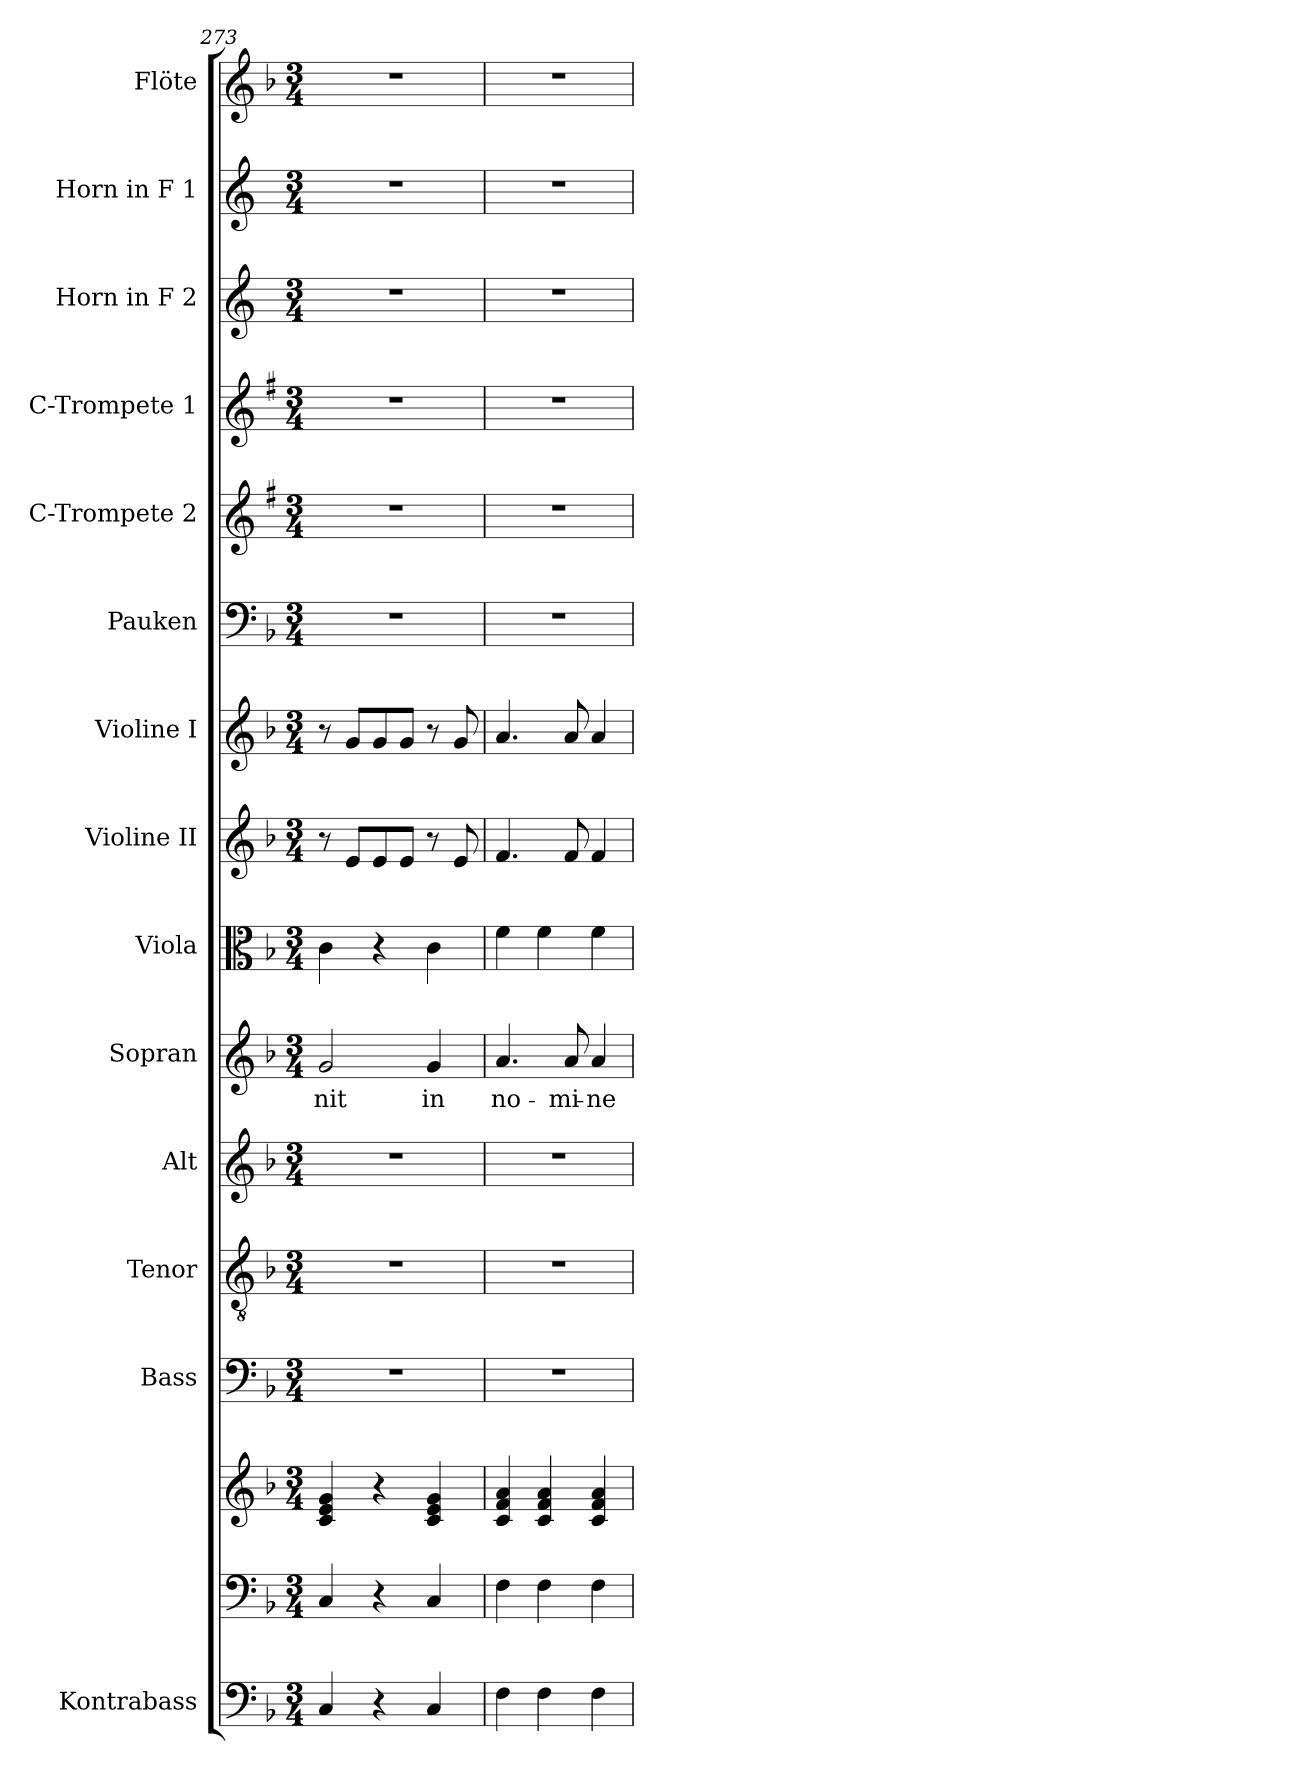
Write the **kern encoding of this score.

**kern	**kern	**kern	**kern	**kern	**kern	**kern	**text	**kern	**kern	**kern	**kern	**kern	**kern	**kern	**kern	**kern
*part15	*part14	*part14	*part13	*part12	*part11	*part10	*part10	*part9	*part8	*part7	*part6	*part5	*part4	*part3	*part2	*part1
*staff16	*staff15	*staff14	*staff13	*staff12	*staff11	*staff10	*staff10	*staff9	*staff8	*staff7	*staff6	*staff5	*staff4	*staff3	*staff2	*staff1
*I"Kontrabass	*	*	*I"Bass	*I"Tenor	*I"Alt	*I"Sopran	*	*I"Viola	*I"Violine II	*I"Violine I	*I"Pauken	*I"C-Trompete 2	*I"C-Trompete 1	*I"Horn in F 2	*I"Horn in F 1	*I"Flöte
*I'Kb.	*	*	*I'B.	*I'T.	*I'A.	*I'S.	*	*I'Vla.	*I'Vl. II	*I'Vl. I	*I'Pk.	*I'C Trp. 2	*I'C Trp. 1	*	*	*I'Fl.
*clefF4	*clefF4	*clefG2	*clefF4	*clefGv2	*clefG2	*clefG2	*	*clefC3	*clefG2	*clefG2	*clefF4	*clefG2	*clefG2	*clefG2	*clefG2	*clefG2
*ITrd7c12	*	*	*	*	*	*	*	*	*	*	*	*ITrd1c2	*ITrd1c2	*ITrd4c7	*ITrd4c7	*
*k[b-]	*k[b-]	*k[b-]	*k[b-]	*k[b-]	*k[b-]	*k[b-]	*	*k[b-]	*k[b-]	*k[b-]	*k[b-]	*k[b-]	*k[b-]	*k[b-]	*k[b-]	*k[b-]
*F:	*F:	*F:	*F:	*F:	*F:	*F:	*	*F:	*F:	*F:	*F:	*F:	*F:	*F:	*F:	*F:
*M3/4	*M3/4	*M3/4	*M3/4	*M3/4	*M3/4	*M3/4	*	*M3/4	*M3/4	*M3/4	*M3/4	*M3/4	*M3/4	*M3/4	*M3/4	*M3/4
=273	=273	=273	=273	=273	=273	=273	=273	=273	=273	=273	=273	=273	=273	=273	=273	=273
!	!	!	!	!	!	!	!LO:LY:b	!	!	!	!	!	!	!	!	!
4CC/	4C/	4c/ 4e/ 4g/	2.r	2.r	2.r	2g/	-nit	4c\	8r	8r	2.r	2.r	2.r	2.r	2.r	2.r
.	.	.	.	.	.	.	.	.	8e/L	8g/L	.	.	.	.	.	.
4r	4r	4r	.	.	.	.	.	4r	8e/	8g/	.	.	.	.	.	.
.	.	.	.	.	.	.	.	.	8e/J	8g/J	.	.	.	.	.	.
!	!	!	!	!	!	!	!LO:LY:b	!	!	!	!	!	!	!	!	!
4CC/	4C/	4c/ 4e/ 4g/	.	.	.	4g/	in	4c\	8r	8r	.	.	.	.	.	.
.	.	.	.	.	.	.	.	.	8e/	8g/	.	.	.	.	.	.
=274	=274	=274	=274	=274	=274	=274	=274	=274	=274	=274	=274	=274	=274	=274	=274	=274
!	!	!	!	!	!	!	!LO:LY:b	!	!	!	!	!	!	!	!	!
4FF\	4F\	4c/ 4f/ 4a/	2.r	2.r	2.r	4.a/	no-	4f\	4.f/	4.a/	2.r	2.r	2.r	2.r	2.r	2.r
4FF\	4F\	4c/ 4f/ 4a/	.	.	.	.	.	4f\	.	.	.	.	.	.	.	.
!	!	!	!	!	!	!	!LO:LY:b	!	!	!	!	!	!	!	!	!
.	.	.	.	.	.	8a/	-mi-	.	8f/	8a/	.	.	.	.	.	.
!	!	!	!	!	!	!	!LO:LY:b	!	!	!	!	!	!	!	!	!
4FF\	4F\	4c/ 4f/ 4a/	.	.	.	4a/	-ne	4f\	4f/	4a/	.	.	.	.	.	.
=	=	=	=	=	=	=	=	=	=	=	=	=	=	=	=	=
*-	*-	*-	*-	*-	*-	*-	*-	*-	*-	*-	*-	*-	*-	*-	*-	*-
